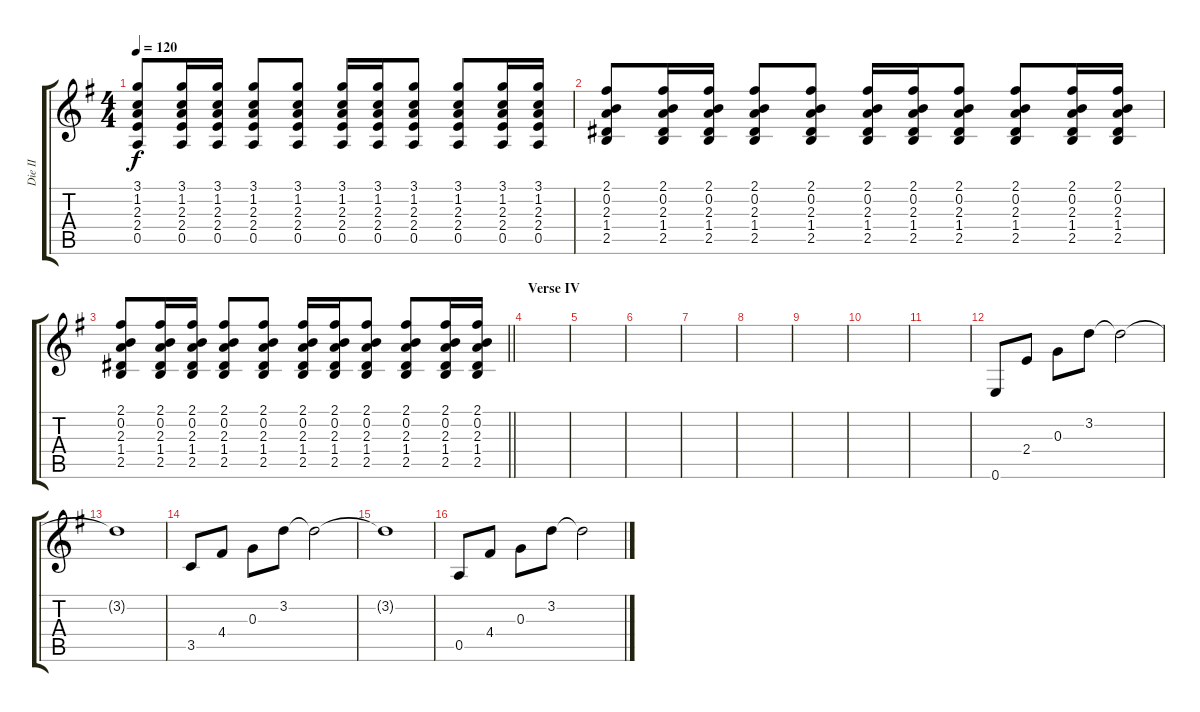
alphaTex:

\track ("Die II" "Die II") {instrument acousticguitarsteel}
\staff {score tabs}
\tuning (E4 B3 G3 D3 A2 E2) {hide}
\ts (4 4)
\tempo 120
\clef g2
\ks g
(3.1 1.2 2.3 2.4 0.5).8{dy f} (3.1 1.2 2.3 2.4 0.5).16 (3.1 1.2 2.3 2.4 0.5).16 (3.1 1.2 2.3 2.4 0.5).8 (3.1 1.2 2.3 2.4 0.5).8 (3.1 1.2 2.3 2.4 0.5).16 (3.1 1.2 2.3 2.4 0.5).16 (3.1 1.2 2.3 2.4 0.5).8 (3.1 1.2 2.3 2.4 0.5).8 (3.1 1.2 2.3 2.4 0.5).16 (3.1 1.2 2.3 2.4 0.5).16 |
(2.1 0.2 2.3 1.4 2.5).8 (2.1 0.2 2.3 1.4 2.5).16 (2.1 0.2 2.3 1.4 2.5).16 (2.1 0.2 2.3 1.4 2.5).8 (2.1 0.2 2.3 1.4 2.5).8 (2.1 0.2 2.3 1.4 2.5).16 (2.1 0.2 2.3 1.4 2.5).16 (2.1 0.2 2.3 1.4 2.5).8 (2.1 0.2 2.3 1.4 2.5).8 (2.1 0.2 2.3 1.4 2.5).16 (2.1 0.2 2.3 1.4 2.5).16 |
\barLineRight lightlight
(2.1 0.2 2.3 1.4 2.5).8 (2.1 0.2 2.3 1.4 2.5).16 (2.1 0.2 2.3 1.4 2.5).16 (2.1 0.2 2.3 1.4 2.5).8 (2.1 0.2 2.3 1.4 2.5).8 (2.1 0.2 2.3 1.4 2.5).16 (2.1 0.2 2.3 1.4 2.5).16 (2.1 0.2 2.3 1.4 2.5).8 (2.1 0.2 2.3 1.4 2.5).8 (2.1 0.2 2.3 1.4 2.5).16 (2.1 0.2 2.3 1.4 2.5).16 |
\section ("" "Verse IV")
|
|
|
|
|
|
|
|
0.6.8{volume 14 instrument electricguitarclean} 2.4.8 0.3.8 3.2.8 3.2{t}.2 |
3.2{t}.1 |
3.5.8 4.4.8 0.3.8 3.2.8 3.2{t}.2 |
3.2{t}.1 |
0.5.8 4.4.8 0.3.8 3.2.8 3.2{t}.2
